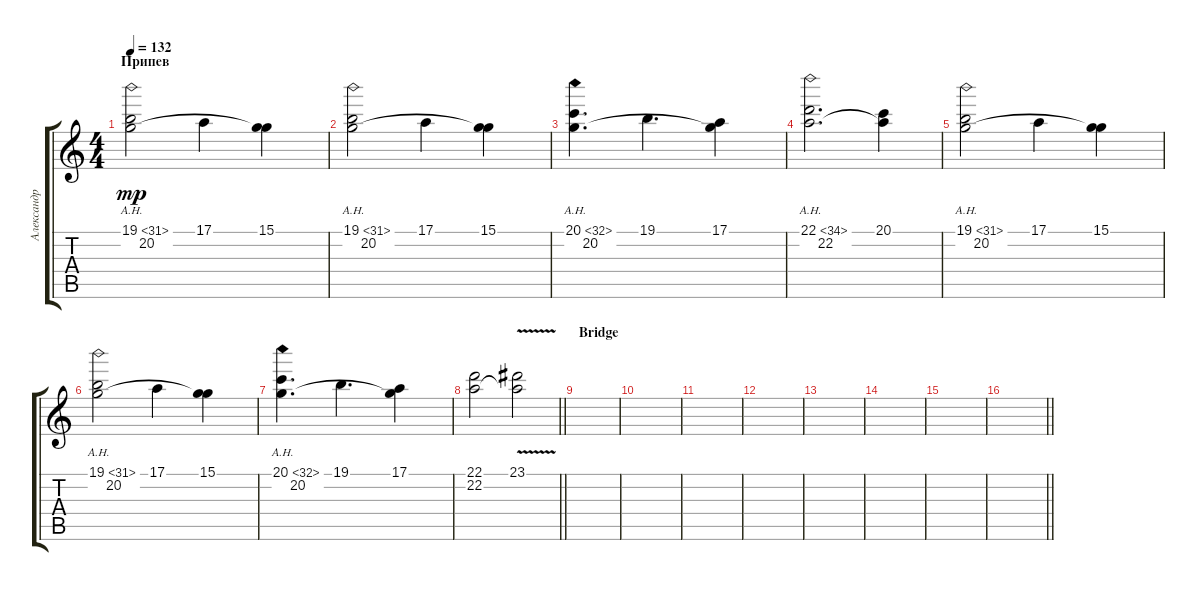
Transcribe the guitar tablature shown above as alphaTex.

\track ("Александр \"Wish\" Андрюхин" "Александр ") {instrument synthstrings1}
\staff {score tabs}
\tuning (E4 B3 G3 D3 A2 E2) {hide}
\ts (4 4)
\section ("" "Припев")
\tempo 132
\clef g2
\ks c
(19.1{ah 12} 20.2).2{dy mp} 17.1.4 (15.1 20.2{t}).4 |
(19.1{ah 12} 20.2).2 17.1.4 (15.1 20.2{t}).4 |
(20.1{ah 12} 20.2).4{d} 19.1.4{d} (17.1 20.2{t}).4 |
(22.1{ah 12} 22.2).2{d} (20.1 22.2{t}).4 |
(19.1{ah 12} 20.2).2 17.1.4 (15.1 20.2{t}).4 |
(19.1{ah 12} 20.2).2 17.1.4 (15.1 20.2{t}).4 |
(20.1{ah 12} 20.2).4{d} 19.1.4{d} (17.1 20.2{t}).4 |
\barLineRight lightlight
(22.1 22.2).2 (23.1{v} 22.2{t}).2 |
\section ("" "Bridge")
|
|
|
|
|
|
|
\barLineRight lightlight
